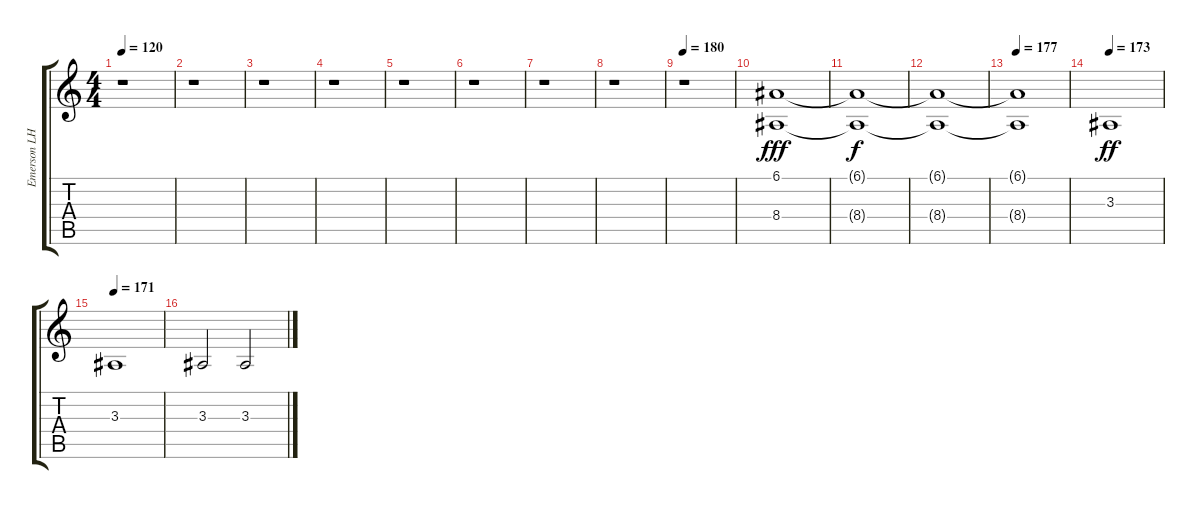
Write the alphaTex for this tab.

\track ("Emerson LH" "Emerson LH") {instrument percussiveorgan}
\staff {score tabs}
\tuning (E4 B3 G3 D3 A2 E2) {hide}
\ts (4 4)
\tempo 120
\clef g2
\ks c
r.1{dy mf} |
r.1 |
r.1 |
r.1 |
r.1 |
r.1 |
r.1 |
r.1 |
\tempo 180
r.1 |
(6.1 8.4).1{dy fff} |
(6.1{t} 8.4{t}).1{dy f} |
(6.1{t} 8.4{t}).1 |
\tempo 177
(6.1{t} 8.4{t}).1 |
\tempo 173
3.3.1{dy ff} |
\tempo 171
3.3.1 |
3.3.2 3.3.2
